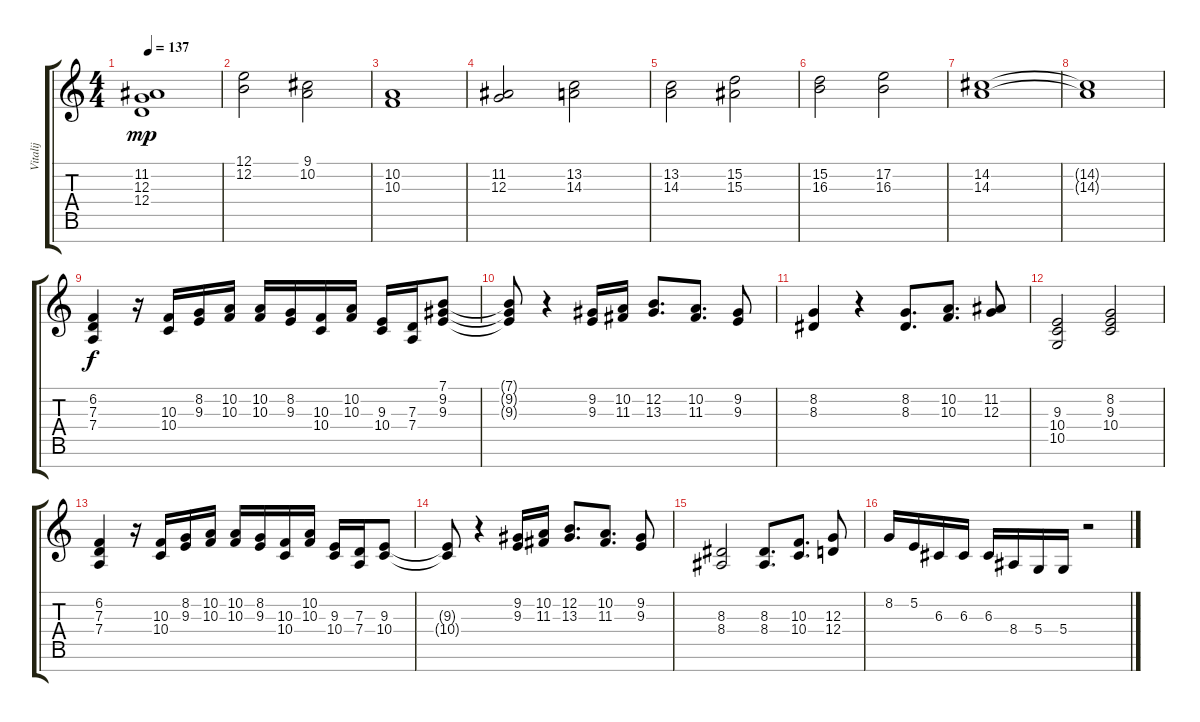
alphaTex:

\track ("Vitalij" "Vitalij") {instrument lead1square}
\staff {score tabs}
\tuning (E4 B3 G3 D3 A2 E2 B1) {hide}
\ts (4 4)
\tempo 137
\clef g2
\ks c
(11.2 12.3 12.4).1{dy mp} |
(12.1 12.2).2 (9.1 10.2).2 |
(10.2 10.3).1 |
(11.2 12.3).2 (13.2 14.3).2 |
(13.2 14.3).2 (15.2 15.3).2 |
(15.2 16.3).2 (17.2 16.3).2 |
(14.2 14.3).1 |
(14.2{t} 14.3{t}).1 |
(6.2 7.3 7.4).4{dy f instrument harpsichord} r.16 (10.3 10.4).16 (8.2 9.3).16 (10.2 10.3).16 (10.2 10.3).16 (8.2 9.3).16 (10.3 10.4).16 (10.2 10.3).16 (9.3 10.4).16 (7.3 7.4).16 (7.1 9.2 9.3).8 |
(7.1{t} 9.2{t} 9.3{t}).8 r.4 (9.2 9.3).16 (10.2 11.3).16 (12.2 13.3).8{d} (10.2 11.3).8{d} (9.2 9.3).8 |
(8.2 8.3).4 r.4 (8.2 8.3).8{d} (10.2 10.3).8{d} (11.2 12.3).8 |
(9.3 10.4 10.5).2 (8.2 9.3 10.4).2 |
(6.2 7.3 7.4).4 r.16 (10.3 10.4).16 (8.2 9.3).16 (10.2 10.3).16 (10.2 10.3).16 (8.2 9.3).16 (10.3 10.4).16 (10.2 10.3).16 (9.3 10.4).16 (7.3 7.4).16 (9.3 10.4).8 |
(9.3{t} 10.4{t}).8 r.4 (9.2 9.3).16 (10.2 11.3).16 (12.2 13.3).8{d} (10.2 11.3).8{d} (9.2 9.3).8 |
(8.3 8.4).2 (8.3 8.4).8{d} (10.3 10.4).8{d} (12.3 12.4).8 |
8.2.16 5.2.16 6.3.16 6.3.16 6.3.16 8.4.16 5.4.16 5.4.16 r.2
